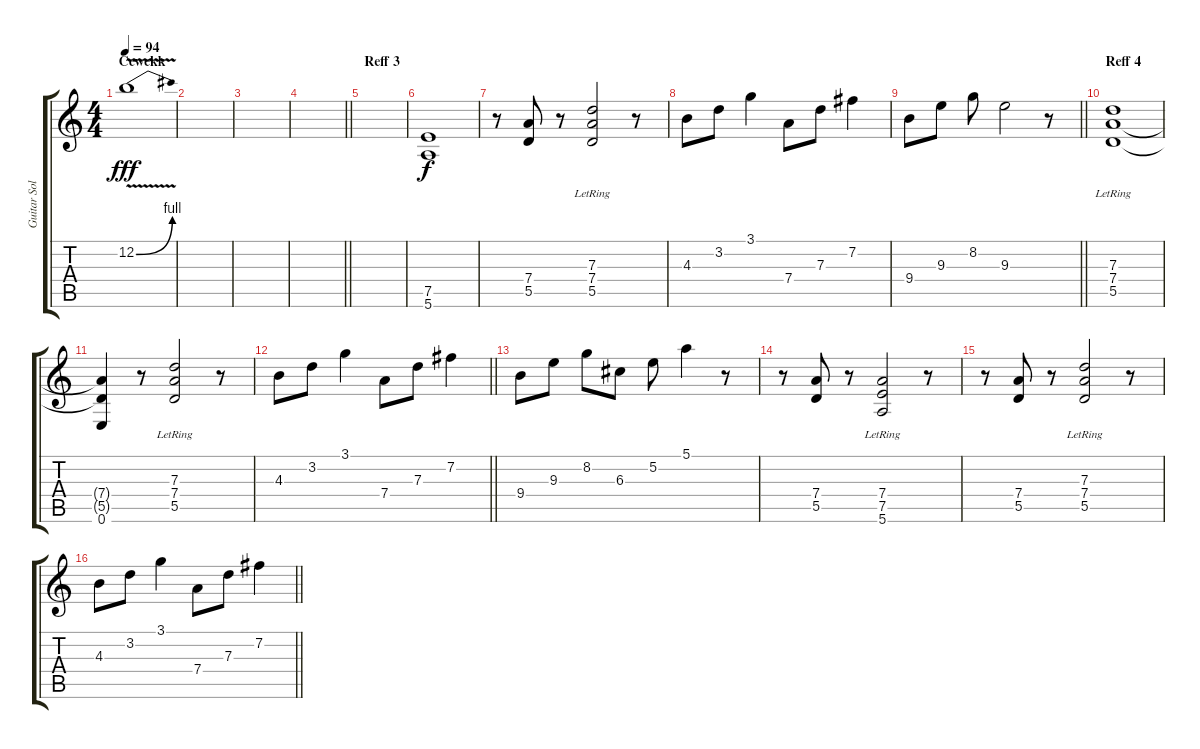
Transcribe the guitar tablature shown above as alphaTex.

\track ("Guitar Solo" "Guitar Sol") {instrument overdrivenguitar}
\staff {score tabs}
\tuning (E4 B3 G3 D3 A2 E2) {hide}
\ts (4 4)
\section ("" "Cewekk")
\tempo 94
\clef g2
\ks c
12.2{be (bend 0 0 60 4) v}.1{dy fff} |
|
|
\barLineRight lightlight
|
\section ("" "Reff 3")
|
(7.5 5.6).1{dy f volume 10} |
r.8 (7.4 5.5).8 r.8 (7.3 7.4{lr} 5.5).2 r.8 |
4.3.8 3.2.8 3.1.4 7.4.8 7.3.8 7.2.4 |
\barLineRight lightlight
9.4.8 9.3.8 8.2.8 9.3.2 r.8 |
\section ("" "Reff 4")
(7.3 7.4 5.5{lr}).1 |
(7.4{t} 5.5{t} 0.6).4 r.8 (7.3{lr} 7.4 5.5).2 r.8 |
\barLineRight lightlight
4.3.8 3.2.8 3.1.4 7.4.8 7.3.8 7.2.4 |
9.4.8 9.3.8 8.2.8 6.3.8 5.2.8 5.1.4 r.8 |
r.8 (7.4 5.5).8 r.8 (7.4 7.5{lr} 5.6).2 r.8 |
r.8 (7.4 5.5).8 r.8 (7.3 7.4 5.5{lr}).2 r.8 |
\barLineRight lightlight
4.3.8 3.2.8 3.1.4 7.4.8 7.3.8 7.2.4
